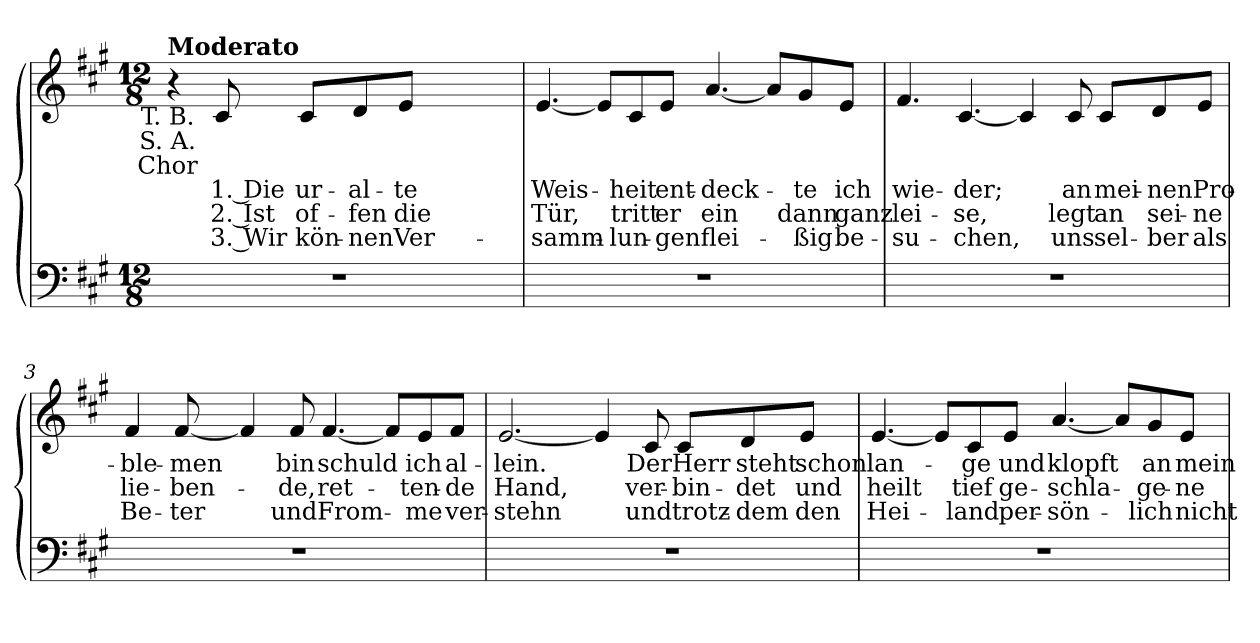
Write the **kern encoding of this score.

**kern	**kern	**text	**text	**text
*part2	*part1	*part1	*part1	*part1
*staff2	*staff1	*staff1	*staff1	*staff1
*clefF4	*clefG2	*	*	*
*k[f#c#g#]	*k[f#c#g#]	*	*	*
*A:	*A:	*	*	*
*M12/8	*M12/8	*	*	*
=	=	=	=	=
!	!LO:TX:a:B:t=Moderato	!	!	!
!	!LO:TX:b:cj:t=T. B.	!	!	!
!	!LO:TX:b:cj:t=S. A.	!	!	!
!	!LO:TX:b:cj:t=Chor	!	!	!
1.r	4r	.	.	.
!	!	!LO:LY:b	!LO:LY:b	!LO:LY:b
.	8c#/	1. Die	2. Ist	3. Wir
!	!	!LO:LY:b	!LO:LY:b	!LO:LY:b
.	8c#/L	ur-	of-	kön-
!	!	!LO:LY:b	!LO:LY:b	!LO:LY:b
.	8d/	-al-	-fen	-nen
!	!	!LO:LY:b	!LO:LY:b	!LO:LY:b
.	8e/J	-te	die	Ver-
.	2.ryy	.	.	.
=1	=1	=1	=1	=1
!	!	!LO:LY:b	!LO:LY:b	!LO:LY:b
1.r	[4.e/	Weis-	Tür,	-samm-
.	8e/L]	.	.	.
!	!	!LO:LY:b	!LO:LY:b	!LO:LY:b
.	8c#/	-heit	tritt	-lun-
!	!	!LO:LY:b	!LO:LY:b	!LO:LY:b
.	8e/J	ent-	er	-gen
!	!	!LO:LY:b	!LO:LY:b	!LO:LY:b
.	[4.a/	-deck-	ein	flei-
.	8a/L]	.	.	.
!	!	!LO:LY:b	!LO:LY:b	!LO:LY:b
.	8g#/	-te	dann	-ßig
!	!	!LO:LY:b	!LO:LY:b	!LO:LY:b
.	8e/J	ich	ganz	be-
!!LO:LB:g=z
=2	=2	=2	=2	=2
!	!	!LO:LY:b	!LO:LY:b	!LO:LY:b
1.r	4.f#/	wie-	lei-	-su-
!	!	!LO:LY:b	!LO:LY:b	!LO:LY:b
.	[4.c#/	-der;	-se,	-chen,
.	4c#/]	.	.	.
!	!	!LO:LY:b	!LO:LY:b	!LO:LY:b
.	8c#/	an	legt	uns
!	!	!LO:LY:b	!LO:LY:b	!LO:LY:b
.	8c#/L	mei-	an	sel-
!	!	!LO:LY:b	!LO:LY:b	!LO:LY:b
.	8d/	-nen	sei-	-ber
!	!	!LO:LY:b	!LO:LY:b	!LO:LY:b
.	8e/J	Pro-	-ne	als
=3	=3	=3	=3	=3
!	!	!LO:LY:b	!LO:LY:b	!LO:LY:b
1.r	4f#/	-ble-	lie-	Be-
!	!	!LO:LY:b	!LO:LY:b	!LO:LY:b
.	[8f#/	-men	-ben-	-ter
.	4f#/]	.	.	.
!	!	!LO:LY:b	!LO:LY:b	!LO:LY:b
.	8f#/	bin	-de,	und
!	!	!LO:LY:b	!LO:LY:b	!LO:LY:b
.	[4.f#/	schuld	ret-	From-
.	8f#/L]	.	.	.
!	!	!LO:LY:b	!LO:LY:b	!LO:LY:b
.	8e/	ich	-ten-	-me
!	!	!LO:LY:b	!LO:LY:b	!LO:LY:b
.	8f#/J	al-	-de	ver-
!!LO:LB:g=z
=4	=4	=4	=4	=4
!	!	!LO:LY:b	!LO:LY:b	!LO:LY:b
1.r	[2.e/	-lein.	Hand,	-stehn
.	4e/]	.	.	.
!	!	!LO:LY:b	!LO:LY:b	!LO:LY:b
.	8c#/	Der	ver-	und
!	!	!LO:LY:b	!LO:LY:b	!LO:LY:b
.	8c#/L	Herr	-bin-	trotz-
!	!	!LO:LY:b	!LO:LY:b	!LO:LY:b
.	8d/	steht	-det	-dem
!	!	!LO:LY:b	!LO:LY:b	!LO:LY:b
.	8e/J	schon	und	den
=5	=5	=5	=5	=5
!	!	!LO:LY:b	!LO:LY:b	!LO:LY:b
1.r	[4.e/	lan-	heilt	Hei-
.	8e/L]	.	.	.
!	!	!LO:LY:b	!LO:LY:b	!LO:LY:b
.	8c#/	-ge	tief	-land
!	!	!LO:LY:b	!LO:LY:b	!LO:LY:b
.	8e/J	und	ge-	per-
!	!	!LO:LY:b	!LO:LY:b	!LO:LY:b
.	[4.a/	klopft	-schla-	-sön-
.	8a/L]	.	.	.
!	!	!LO:LY:b	!LO:LY:b	!LO:LY:b
.	8g#/	an	-ge-	-lich
!	!	!LO:LY:b	!LO:LY:b	!LO:LY:b
.	8e/J	mein	-ne	nicht
=	=	=	=	=
*-	*-	*-	*-	*-
